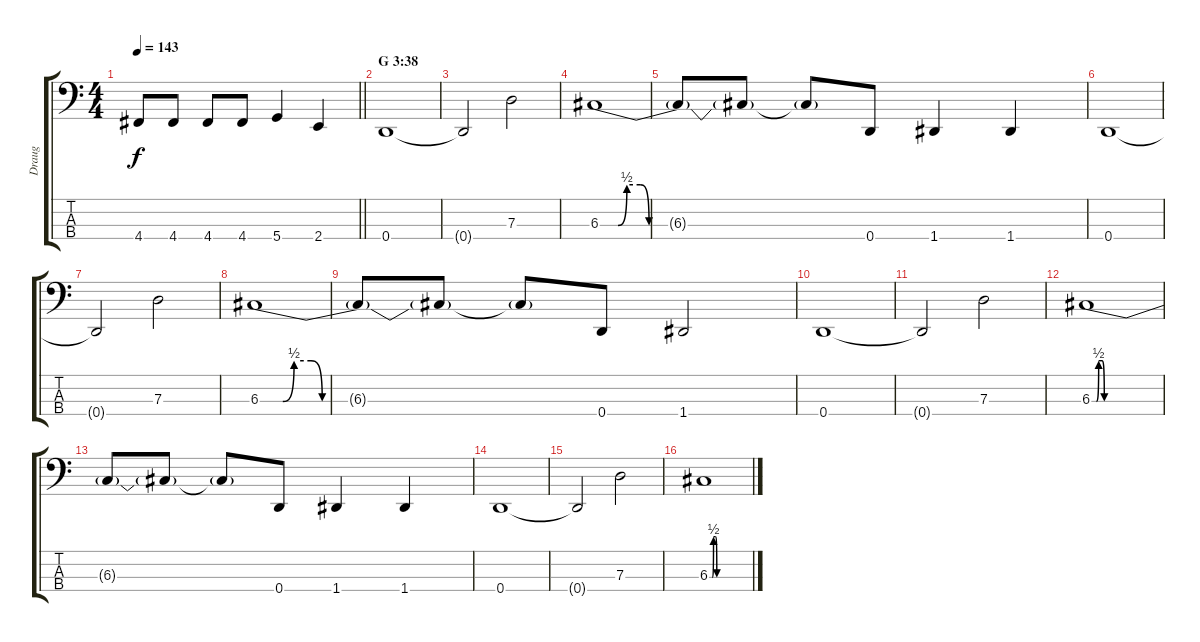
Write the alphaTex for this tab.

\track ("Draug" "Draug") {instrument synthbass2}
\staff {score tabs}
\tuning (F2 C2 G1 D1) {hide}
\ts (4 4)
\tempo 143
\clef f4
\barLineRight lightlight
\ks c
4.4.8{dy f} 4.4.8 4.4.8 4.4.8 5.4.4 2.4.4 |
\section ("" "G 3:38")
0.4.1 |
0.4{t}.2 7.3.2 |
6.3{be (custom 0 0 4 0 6 2 9 2 11 0 60 0)}.1 |
6.3{t}.8 6.3{t}.8 6.3{t}.8 0.4.8 1.4.4 1.4.4 |
0.4.1 |
0.4{t}.2 7.3.2 |
6.3{be (custom 0 0 4 0 6 2 9 2 11 0 60 0)}.1 |
6.3{t}.8 6.3{t}.8 6.3{t}.8 0.4.8 1.4.2 |
0.4.1 |
0.4{t}.2 7.3.2 |
6.3{be (custom 0 0 4 0 6 2 9 2 11 0 60 0)}.1 |
6.3{t}.8 6.3{t}.8 6.3{t}.8 0.4.8 1.4.4 1.4.4 |
0.4.1 |
0.4{t}.2 7.3.2 |
6.3{be (custom 0 0 4 0 6 2 9 2 11 0 60 0)}.1
